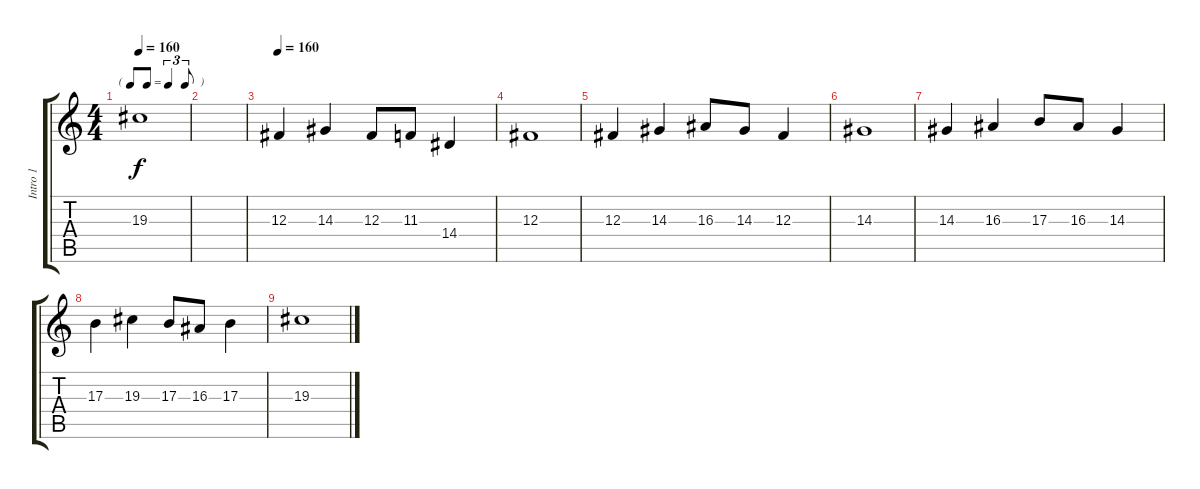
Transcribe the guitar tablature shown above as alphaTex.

\track ("Intro 1" "Intro 1") {instrument stringensemble1}
\staff {score tabs}
\tuning (Eb4 Bb3 Gb3 Db3 Ab2 Eb2) {hide}
\ts (4 4)
\tf triplet8th
\tempo 160
\clef g2
\ks c
19.3.1{dy f} |
|
\tempo 160
12.3.4 14.3.4 12.3.8 11.3.8 14.4.4 |
12.3.1 |
12.3.4 14.3.4 16.3.8 14.3.8 12.3.4 |
14.3.1 |
14.3.4 16.3.4 17.3.8 16.3.8 14.3.4 |
17.3.4 19.3.4 17.3.8 16.3.8 17.3.4 |
19.3.1
